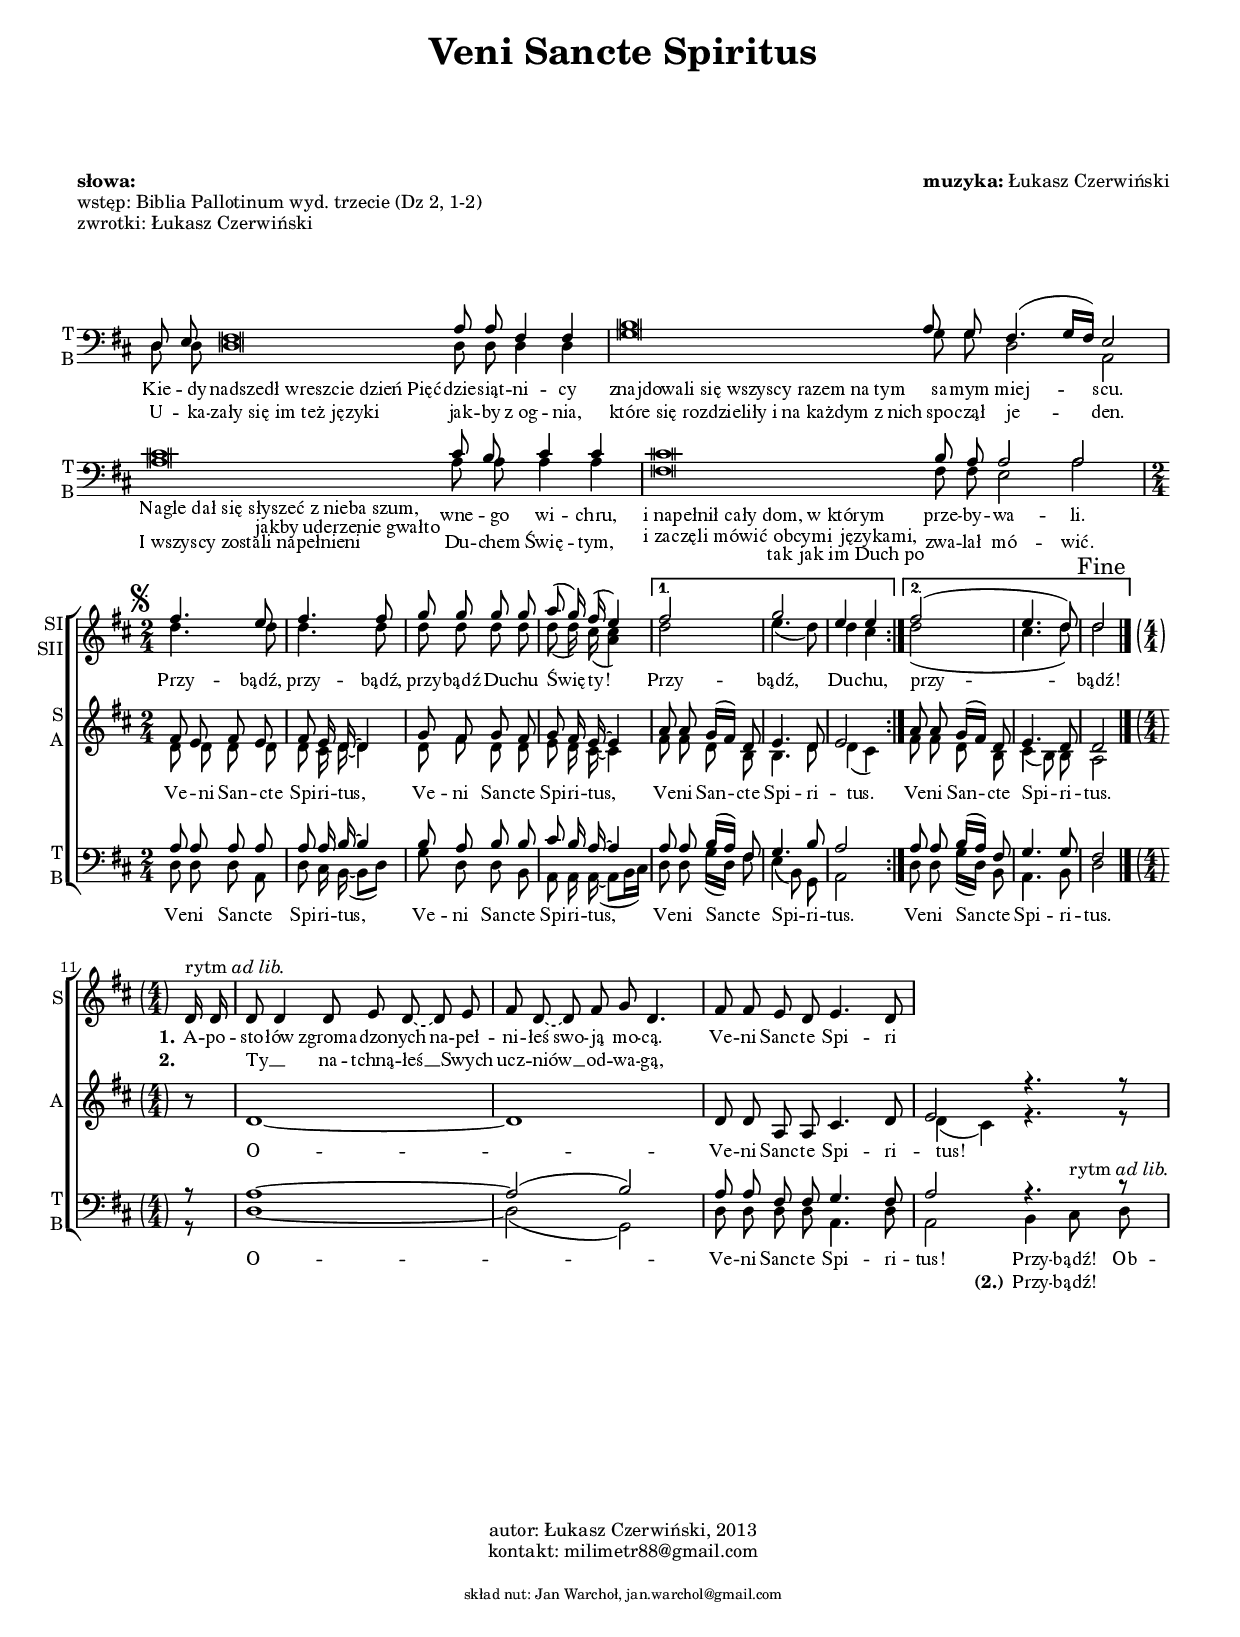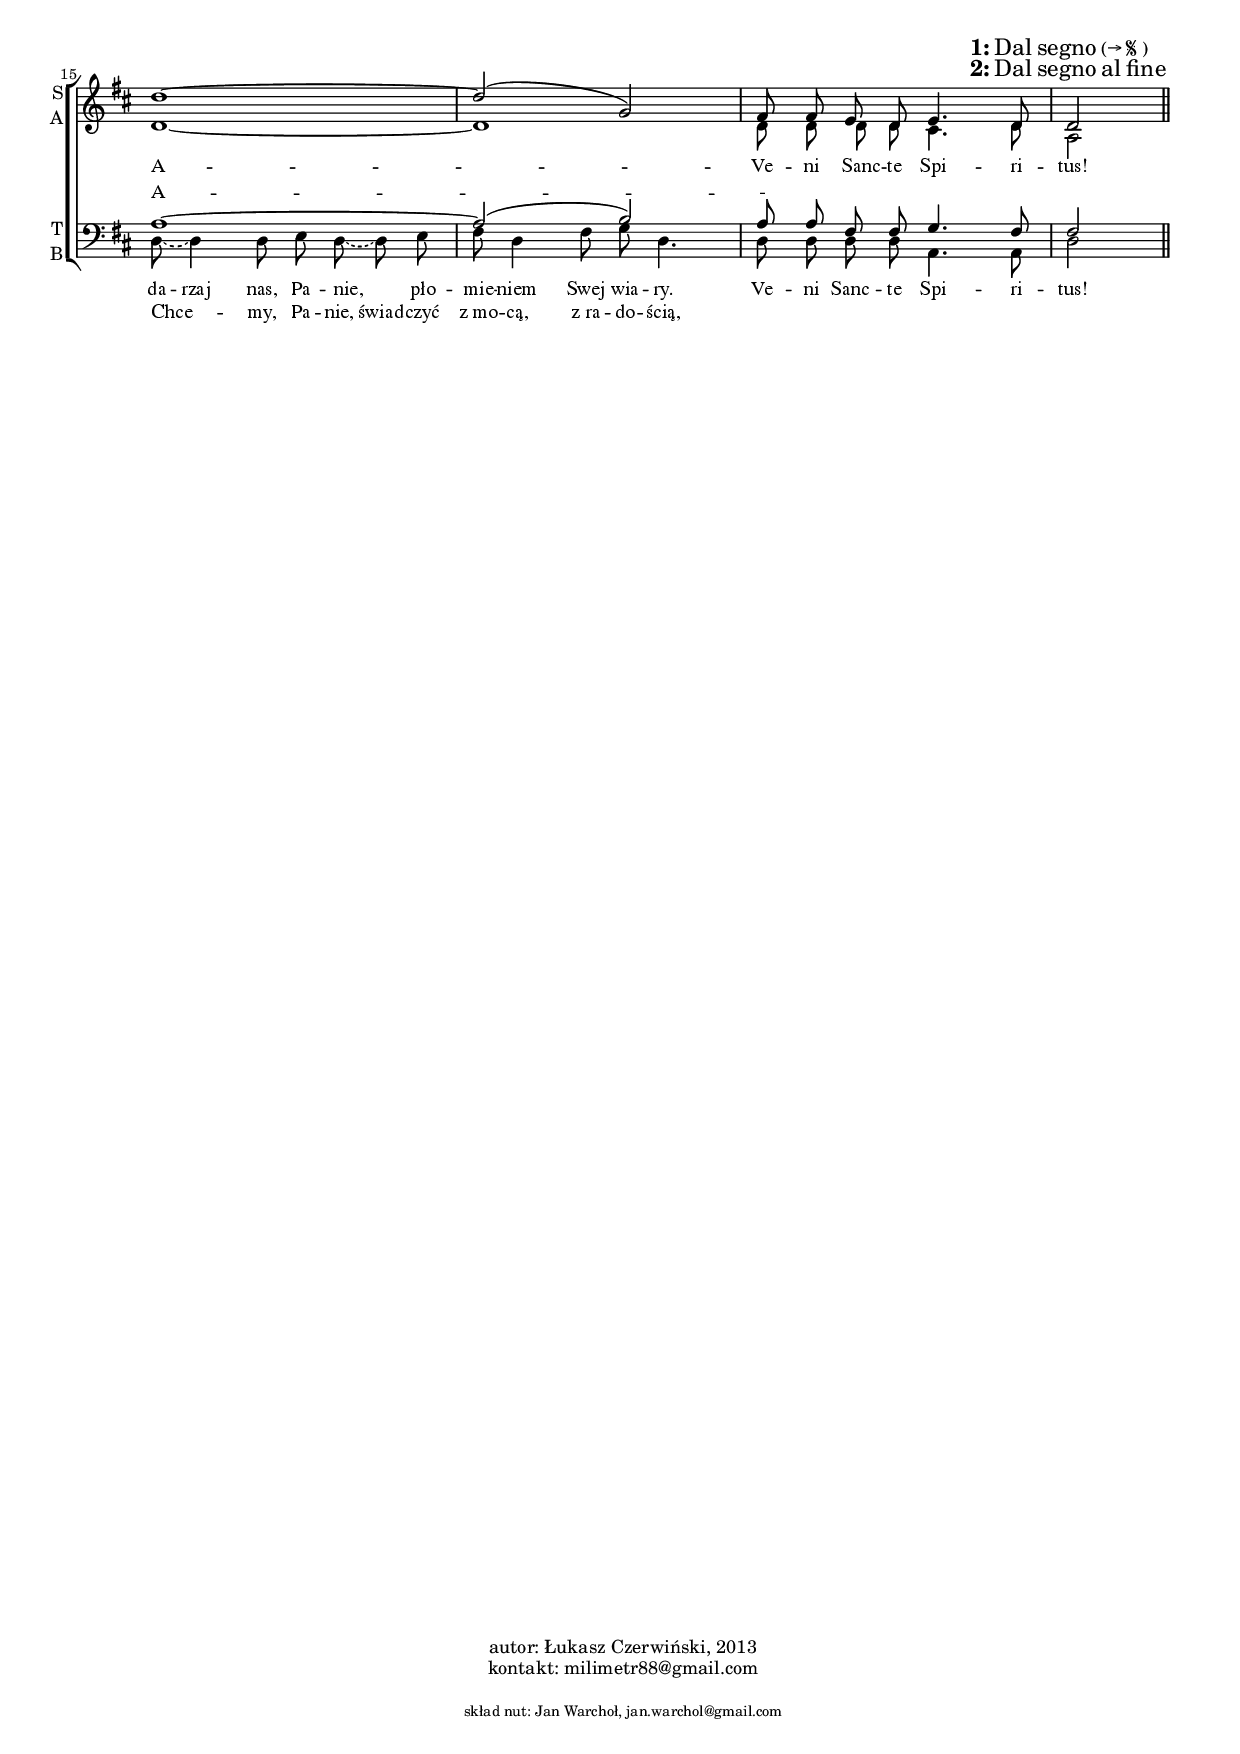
\version "2.17.6"
\include "deutsch.ly"

#(set-global-staff-size 16)

\paper {
  %page-count = #1
  % ragged-last-bottom = ##f
  ragged-bottom = ##t
  system-system-spacing #'basic-distance = #16
  score-system-spacing #'basic-distance = #23
  top-markup-spacing #'basic-distance = #15
  print-page-number = ##f
  indent = 0 \mm
  left-margin = 13 \mm
  right-margin = 12 \mm

  oddFooterMarkup = \markup {
    \column {
      \fill-line {
	%% Copyright header field only on first page in each bookpart.
	\on-the-fly #part-first-page \fromproperty #'header:copyright
      }
      \fill-line {
	%% Tagline header field only on last page in the book.
	\fromproperty #'header:tagline
      }
    }
  }
  evenFooterMarkup = \oddFooterMarkup
}

% MISC DEFINITIONS:

startParenthesis = {
  \once \override ParenthesesItem #'stencils = #(lambda (grob)
						  (let ((par-list (parentheses-item::calc-parenthesis-stencils grob))
							(right-par (grob-interpret-markup grob (markup #:null))))
						    (list (car par-list)right-par )))
}

endParenthesis = {
  \once \override ParenthesesItem #'stencils = #(lambda (grob)
						  (let ((par-list (parentheses-item::calc-parenthesis-stencils grob))
							(left-par (grob-interpret-markup grob (markup #:null))))
						    (list left-par (cadr par-list))))
}

% customInstrument = { \set Voice.midiInstrument = "Flute" }
customInstrument = { \set Voice.midiInstrument = "Choir Aahs" }

customInstrumentS = \customInstrument
customInstrumentA = \customInstrument
customInstrumentT = \customInstrument
customInstrumentB = \customInstrument

instrumentNameTB = {
  \set Staff.instrumentName = \markup \column \right-align { T B }
  \set Staff.shortInstrumentName = \markup \column \right-align { T B }
}
instrumentNameSA = {
  \set Staff.instrumentName = \markup \column \right-align { S A }
  \set Staff.shortInstrumentName = \markup \column \right-align { S A }
}
instrumentNameTop = {
  \set Staff.instrumentName = \markup \column \right-align { SI SII }
  \set Staff.shortInstrumentName = \markup \column \right-align { SI SII }
}

% CONTENT BEGINGS HERE:

\header	{
  title = \markup \column {
    \larger \larger "Veni Sancte Spiritus"
    " " " " " "
  }
  subtitle = ""
  composer = \markup {\bold "muzyka:" Łukasz Czerwiński }
  poet = \markup \override #'(baseline-skip . 2.5) \column {
    \bold "słowa:"
    "wstęp: Biblia Pallotinum wyd. trzecie (Dz 2, 1-2)"
    "zwrotki: Łukasz Czerwiński" " " " " " "
  }

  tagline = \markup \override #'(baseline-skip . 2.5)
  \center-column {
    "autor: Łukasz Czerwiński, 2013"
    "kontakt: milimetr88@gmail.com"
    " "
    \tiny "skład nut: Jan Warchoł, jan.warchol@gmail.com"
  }
}

commonprops = {
  \key d \major
  \tempo 4=75
  \autoBeamOff
  \set Score.tempoHideNote = ##t
  \override Staff.KeySignature #'Y-extent = #'(5 . -10)
  \override NoteHead #'style = #'altdefault
  \numericTimeSignature
  \override Staff.InstrumentName #'self-alignment-X = #right
  \once \override Staff.TimeSignature #'stencil = ##f
}

% MELODY PIECES ==========================

% intro:

tenorIntro = \relative f {
  \override ParenthesesItem #'font-size = #0
  \cadenzaOn
  d8 e8 fis\breve*1/2 a8 a8 fis4 fis4 \bar"|"
  h\breve*1/2 a8 g8
  \shape #'((0 . 0.2)(0 . 0.7)(0 . 0.7)(0 . 0.5)) Slur
  fis4. ( g16 [fis])  e2 \bar"|"
  cis'\breve*1/2 cis8 h cis4 cis4 \bar"|"
  cis\breve*1/2 h8 a8 a2 a2 \bar"|"
  \cadenzaOff
}

bassIntro = \relative f {
  \override ParenthesesItem #'font-size = #0
  \cadenzaOn
  d8 d8 d\breve*1/2 d8 d8 d4 d4 \bar"|"
  g\breve*1/2 g8 g8 d2 a2 \bar "|"
  a'\breve*1/2 a8 a8 a4 a4  \bar "|"
  fis\breve*1/2fis8 fis8 e2 a2 \bar"|"
  \cadenzaOff
}

% refrain:

topIRefrain = \relative f'' {
  \repeat volta 2 {
    fis4. e8 | fis4. fis8 |
    g8 g g g | a8( g16) fis( e4) |
  }
  \alternative {
    { fis2 | g | e4 e4 }
    { fis2( | e4. d8) | d2 }
  }
}

topIIRefrain = \relative f'' {
  \repeat volta 2 {
    d4. d8 | d4. d8 |
    d8 d d d | d8( d16) cis( <a cis>4) |
  }
  \alternative {
    { d2 | e4.( d8) | d4 cis4 }
    { d2( | cis4. d8) | d2 }
  }
}

sopranoRefrain = \relative f' {
  \mark \markup \large \musicglyph #"scripts.segno"
  \time 2/4
  \repeat volta 2 {
    fis8 e8 fis8 e8 | fis8 e16 d16 ~ d4 |
    g8 fis g fis    | g8 fis16 e16 ~ e4 |
  }
  \alternative {
    { a8 a g16 ([fis]) d8 | e4. d8 | e2 }
    { a8 a g16 ([fis]) d8 | e4. d8 | d2 }
  }
  \override Score.RehearsalMark #'break-visibility = #'#(#t #f #f)
  \override Score.RehearsalMark #'self-alignment-X = #RIGHT
  \mark "Fine"
  \bar "|."
}

altoRefrain = \relative f' {
  \repeat volta 2 {
    d8 d d d     | d8 cis16 d16 ~ d4 |
    d8 fis d d     | e8 d16 cis16 ~ cis4 |
  }
  \alternative {
    { fis8 fis d8 h8 | h4. d8 | d4 (cis4) }
    { fis8 fis d8 h8 | cis4 (h8) h8 | a2 }
  }
}

tenorRefrain = \relative c' {
  \repeat volta 2 {
    a8 a a a     | a8 a16 h16 ~ h4 |
    h8 a h h     | cis8 h16 a16 ~ a4 |
  }
  \alternative {
    { a8 a h16 ([a16]) fis8 | g4. h8 | a2 }
    { a8 a h16 ([a16]) fis8 | g4. g8 | fis2 }
  }
}

bassRefrain = \relative f {
  \repeat volta 2 {
    d8 d d a     | d8 cis16 h16 ( ~h8 [d8)] |
  % g8 d g, d'  | <a' a,>8. <d, a>16 a8 [(b16 cis16)] |
    g8 d d h  | a8 a16 a16 ( ~ a8 [h16 cis16)] |
  }
  \alternative {
    { d8 d g16 ([d16]) fis8 | e4 (h8) g8 | a2 }
    { d8 d g16 ([d16]) h8 | a4. h8 | d2 }
  }
}

% verse:

sopranoVerseI = \relative f' {
  \override Score.TimeSignature #'stencil =
  #(lambda (grob)
	  (parenthesize-stencil 
	    (ly:time-signature::print grob) 0.1 0.4 0.4 0.3 ))
  \time 4/4
  \cadenzaOn
  \tieDashed \set melismaBusyProperties = ##f
  d16 ^\markup {"rytm" \italic "ad lib."} d16 \bar "|"
  \cadenzaOff
  d8 d4 d8 e8 d8~ d e |
  fis d~ d fis g d4. |
  fis8 fis e d e4. d8 |
  \tieSolid \unset melismaBusyProperties
}

sopranoVerseII = \relative f' {
  \tieSolid \unset melismaBusyProperties
  e2 r4.
  r8  \once \override DynamicText #'stencil = ##f d'1 \pp ~ d2 (g,2)
  \once \override DynamicText #'stencil = ##f fis8 \mf fis e d e4. d8 | d2
  \mark \markup \column {
    \line {
      \bold 1: Dal segno \scale #'(0.8 . 0.8) {
	(→ \raise #1 \tiny \musicglyph #"scripts.segno" ) 
      }
    }
    \line {
      \bold 2: Dal segno al fine
    }
  }
  \bar "||"
}

altoVerse = \relative f' {
  \set Staff.instrumentName = "A"
  \set Staff.shortInstrumentName = "A"
  \oneVoice
  r8 d1 ~ d1
  d8 d a a cis4. d8
  \voiceTwo
  \instrumentNameSA
  d4( cis4) r4.
  r8 d1 ~ d1
  d8 d d d cis4. d8 a2
}

tenorVerse = \relative c' {
  r8 a1 ~ a2 (h2)
  a8 a fis fis g4. fis8 a2 r4.
  r8 a1 ~ a2 (h2)
  a8 a fis fis g4. fis8 fis2
}

bassVerse = \relative f {
  r8 d1 ~ d2 (g,2)
  d'8 d d d a4. d8 a2 h4 cis8
  ^\markup {"rytm" \italic "ad lib."}
  \once \override DynamicText #'stencil = ##f d8 \f
  \tieDashed \set melismaBusyProperties = ##f
  d8~ d4 d8 e8 d8~ d8 e8 |
  fis8 d4 fis8 g d4. |
  \once \override DynamicText #'stencil = ##f d8 \mf d d d a4. a8 d2
}

% LYRICS ====================================

veniExclaim = \lyricmode {
  Ve -- ni Sanc -- te Spi -- ri -- tus!
}

introText =  \lyricmode {
  "Kie" -- dy
  \once \override LyricText #'X-offset = #-1.5
  "nadszedł wreszcie dzień Pięć" -- dzie -- siąt -- ni -- cy
  \once \override LyricText #'X-offset = #-1.5
  "znajdowali się wszyscy razem na tym" sa -- mym miej -- scu.
  \once \override LyricText #'X-offset = #-1.5
  \markup \raise #0.8 \override #'(baseline-skip . 0.4) \column {
    \line { "Nagle dał się słyszeć z nieba szum," }
    \line { "                       jakby uderzenie gwałto" }
  }
  -- wne -- go wi -- chru,
  \once \override LyricText #'X-offset = #-1.5
  "i napełnił cały dom, w którym" prze -- by -- wa -- li.
}

introTextII =  \lyricmode {
  U -- ka --
  \once \override LyricText #'X-offset = #-1.5
  "zały się im też języki" jak -- by z_og -- nia,
  \once \override LyricText #'X-offset = #-1.5
  "które się rozdzieliły i na każdym z nich" spo -- czął je -- den.
  \once \override LyricText #'X-offset = #-1.5
  "I wszyscy zostali napełnieni"
  \markup \bold Du --
  \markup \bold chem
  \markup \bold Świę --
  \markup \bold tym,
  \once \override LyricText #'X-offset = #-1.5
  \markup \raise #0.8 \override #'(baseline-skip . 0.4) \column {
    \line { "i zaczęli mówić obcymi językami," }
    \line { "                         tak jak im Duch po" }
  }
  -- zwa -- lał mó -- wić.
}

refrainText = \lyricmode {
  Ve -- ni San -- cte Spi -- ri -- tus,
  Ve -- ni San -- cte Spi -- ri -- tus,
  Ve -- ni San -- cte Spi -- ri -- tus.
  Ve -- ni San -- cte Spi -- ri -- tus.
}

refrainTopText = \lyricmode {
  Przy -- bądź, przy -- bądź, przy -- bądź
  Du -- chu Świę -- ty!
  Przy -- bądź, Du -- chu, przy -- bądź!
}

verseSopranoText = \lyricmode {
  \set stanza = "1."
  A -- po -- sto -- łów zgroma -- dzo -- nych na -- peł -- ni -- łeś swo -- ją mo -- cą.
  \veniExclaim
  A --
  \veniExclaim
}

verseIISoprano = \lyricmode {
  \set stanza = "2." _ _ Ty __ _ na -- tchną -- łeś __ _
  Swych ucz -- niów __ _ od -- wa -- gą,
}

verseAltoText = \lyricmode {
  O --
  \veniExclaim
  A --
  \veniExclaim
}

verseTenorText = \lyricmode { \verseAltoText }

verseBassText = \lyricmode {
  O --
  \veniExclaim
  Przy -- bądź! Ob -- da -- rzaj nas, Pa -- nie, _
  pło -- mie -- niem Swej wia -- ry.
  \veniExclaim
}

verseIIBass = \lyricmode {
  \set stanza = "(2.)"
  Przy -- bądź! \skip 4
  Chce -- _ my, Pa -- nie, świad -- czyć z_mo -- cą,
  z_ra -- do -- ścią,
}

\score {
  \new ChoirStaff <<
    \new Staff = top {
      \clef treble
      \instrumentNameTop
      <<
	\new Voice = topI {
	  \voiceOne
	  \commonprops
	  \customInstrumentS
	  \new Devnull {
	    \tenorIntro
	  }
	  \break
	  \topIRefrain
	}
	\new Voice = topII {
	  \voiceTwo
	  \commonprops
	  \customInstrumentS
	  \new Devnull {
	    \tenorIntro
	  }
	  \break
	  \topIIRefrain
	}
      >>
    }
    \new Lyrics = toplyrics \lyricsto topI 
    { \refrainTopText }
    
    \new Staff = sopranosolo {
      \clef treble
      \set Staff.instrumentName = "S"
      \set Staff.shortInstrumentName = "S"
      
      \new Voice = soprano {
	\commonprops
	\customInstrumentS
	\new Devnull {
	  \tenorIntro
	}
	\break
	\new Devnull {
	  \sopranoRefrain
	}
	\break
	\sopranoVerseI
      }
    }
    \new Lyrics = soplyrics \lyricsto soprano 
    { \verseSopranoText }
    \new Lyrics = soplyricsII \lyricsto soprano
    { \verseIISoprano }

    \new Staff = women {
      \clef treble
      \instrumentNameSA
      <<
	\new Voice = soprano {
	  \voiceOne
	  \commonprops
	  \customInstrumentS
	  \new Devnull {
	    \tenorIntro
	  }
	  \break
	  \sopranoRefrain
	  \break
	  \new Devnull {
	    \sopranoVerseI
	  }
	  \sopranoVerseII
	}
	\new Voice = alto {
	  \voiceTwo
	  \commonprops
	  \new Devnull {
	    \tenorIntro
	  }
	  \customInstrumentA
	  \altoRefrain
	  \altoVerse
	}
      >>
    }
    \new Lyrics = altolyrics \lyricsto alto 
    { \refrainText \verseAltoText }

    \new Staff = men {
      \clef bass
      \instrumentNameTB
      <<
	\new Voice = tenor {
	  \voiceOne
	  \commonprops
	  \customInstrumentT
	  \tenorIntro
	  \tenorRefrain
	  \tenorVerse
	}
	\new Voice = bass {
	  \voiceTwo
	  \commonprops
	  \customInstrumentB
	  \bassIntro
	  \bassRefrain
	  \bassVerse
	}
      >>
    }
    \new Lyrics = tenlyrics \with { alignAboveContext = men } \lyricsto tenor
    \lyricmode {
      \repeat unfold 58 \skip 4
      A -- "-"
    }
    \new Lyrics = basslyrics \lyricsto bass
    { \introText \refrainText \verseBassText }
    \new Lyrics = basslyricsII \lyricsto bass
    { 
      \introTextII
      \repeat unfold 36 { \skip 4 }
      \verseIIBass
    }
  >>
  \layout {
    \context {
      \Staff
      \RemoveEmptyStaves
      \override VerticalAxisGroup #'remove-first = ##t
    }
    
    \context {
      \Lyrics 
      \override LyricText #'font-name = "Free Serif"
      %   \override LyricText #'stencil =
      %  #(lambda (grob)
      %    (ly:stencil-scale (lyric-text::print grob) 0.99 1))
    }
  }
  \midi {
    \context {
      \Staff \remove "Staff_performer"
    }
    \context {
      \Voice \consists "Staff_performer"
    }
  }
}
